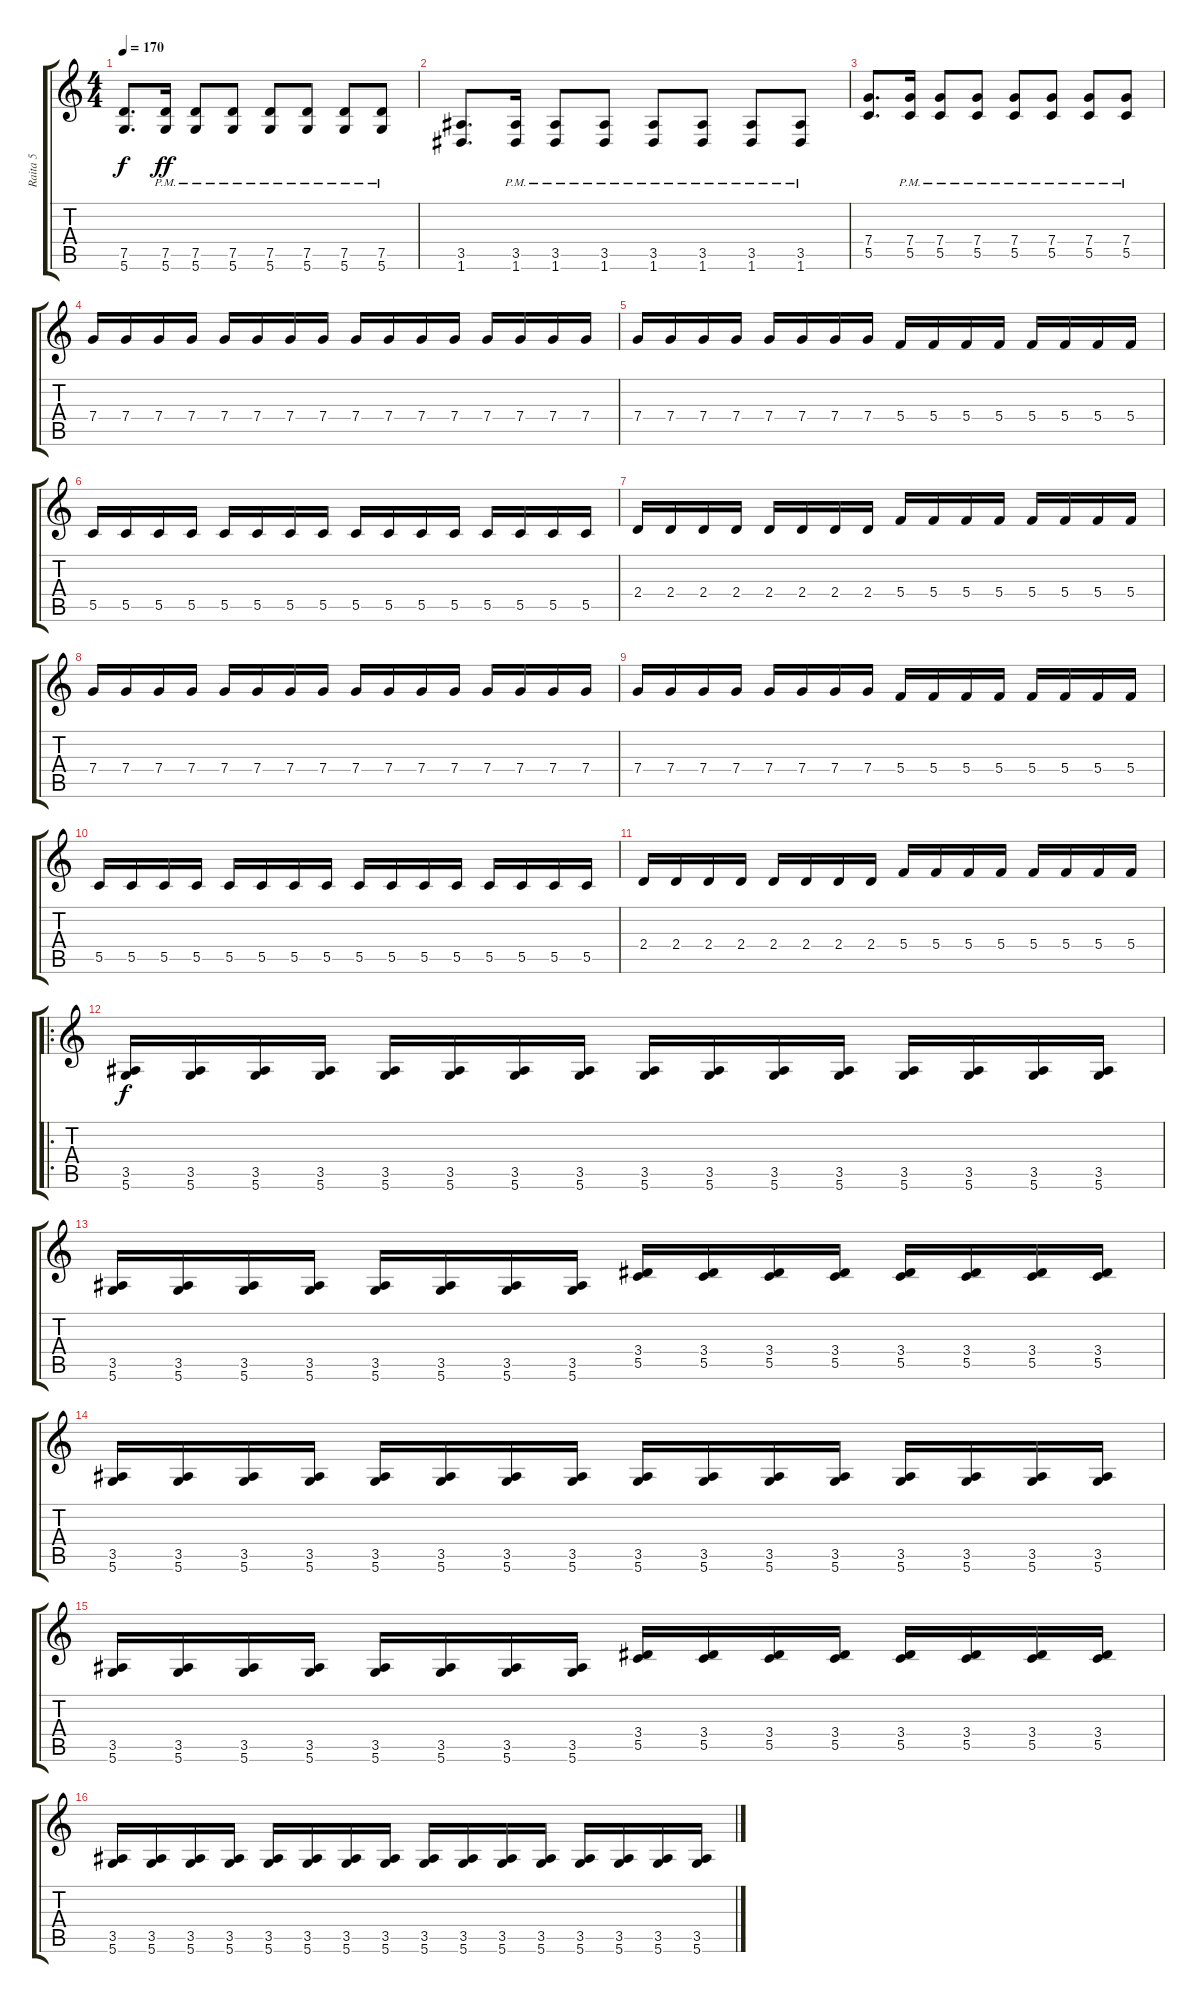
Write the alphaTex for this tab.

\track ("Raita 5" "Raita 5") {instrument distortionguitar}
\staff {score tabs}
\tuning (D4 A3 F3 C3 G2 D2) {hide}
\ts (4 4)
\tempo 170
\clef g2
\ks c
(7.5 5.6).8{d dy f} (7.5{pm} 5.6{pm}).16{dy ff} (7.5{pm} 5.6{pm}).8 (7.5{pm} 5.6{pm}).8 (7.5{pm} 5.6{pm}).8 (7.5{pm} 5.6{pm}).8 (7.5{pm} 5.6{pm}).8 (7.5{pm} 5.6{pm}).8 |
(3.5 1.6).8{d} (3.5{pm} 1.6{pm}).16 (3.5{pm} 1.6{pm}).8 (3.5{pm} 1.6{pm}).8 (3.5{pm} 1.6{pm}).8 (3.5{pm} 1.6{pm}).8 (3.5{pm} 1.6{pm}).8 (3.5{pm} 1.6{pm}).8 |
(7.4 5.5).8{d} (7.4{pm} 5.5{pm}).16 (7.4{pm} 5.5{pm}).8 (7.4{pm} 5.5{pm}).8 (7.4{pm} 5.5{pm}).8 (7.4{pm} 5.5{pm}).8 (7.4{pm} 5.5{pm}).8 (7.4{pm} 5.5{pm}).8 |
7.4.16{volume 8} 7.4.16 7.4.16 7.4.16 7.4.16 7.4.16 7.4.16 7.4.16 7.4.16 7.4.16 7.4.16 7.4.16 7.4.16 7.4.16 7.4.16 7.4.16 |
7.4.16 7.4.16 7.4.16 7.4.16 7.4.16 7.4.16 7.4.16 7.4.16 5.4.16 5.4.16 5.4.16 5.4.16 5.4.16 5.4.16 5.4.16 5.4.16 |
5.5.16 5.5.16 5.5.16 5.5.16 5.5.16 5.5.16 5.5.16 5.5.16 5.5.16 5.5.16 5.5.16 5.5.16 5.5.16 5.5.16 5.5.16 5.5.16 |
2.4.16 2.4.16 2.4.16 2.4.16 2.4.16 2.4.16 2.4.16 2.4.16 5.4.16 5.4.16 5.4.16 5.4.16 5.4.16 5.4.16 5.4.16 5.4.16 |
7.4.16 7.4.16 7.4.16 7.4.16 7.4.16 7.4.16 7.4.16 7.4.16 7.4.16 7.4.16 7.4.16 7.4.16 7.4.16 7.4.16 7.4.16 7.4.16 |
7.4.16 7.4.16 7.4.16 7.4.16 7.4.16 7.4.16 7.4.16 7.4.16 5.4.16 5.4.16 5.4.16 5.4.16 5.4.16 5.4.16 5.4.16 5.4.16 |
5.5.16 5.5.16 5.5.16 5.5.16 5.5.16 5.5.16 5.5.16 5.5.16 5.5.16 5.5.16 5.5.16 5.5.16 5.5.16 5.5.16 5.5.16 5.5.16 |
2.4.16 2.4.16 2.4.16 2.4.16 2.4.16 2.4.16 2.4.16 2.4.16 5.4.16 5.4.16 5.4.16 5.4.16 5.4.16 5.4.16 5.4.16 5.4.16 |
\ro
(3.5 5.6).16{dy f volume 12} (3.5 5.6).16 (3.5 5.6).16 (3.5 5.6).16 (3.5 5.6).16 (3.5 5.6).16 (3.5 5.6).16 (3.5 5.6).16 (3.5 5.6).16 (3.5 5.6).16 (3.5 5.6).16 (3.5 5.6).16 (3.5 5.6).16 (3.5 5.6).16 (3.5 5.6).16 (3.5 5.6).16 |
(3.5 5.6).16 (3.5 5.6).16 (3.5 5.6).16 (3.5 5.6).16 (3.5 5.6).16 (3.5 5.6).16 (3.5 5.6).16 (3.5 5.6).16 (3.4 5.5).16 (3.4 5.5).16 (3.4 5.5).16 (3.4 5.5).16 (3.4 5.5).16 (3.4 5.5).16 (3.4 5.5).16 (3.4 5.5).16 |
(3.5 5.6).16 (3.5 5.6).16 (3.5 5.6).16 (3.5 5.6).16 (3.5 5.6).16 (3.5 5.6).16 (3.5 5.6).16 (3.5 5.6).16 (3.5 5.6).16 (3.5 5.6).16 (3.5 5.6).16 (3.5 5.6).16 (3.5 5.6).16 (3.5 5.6).16 (3.5 5.6).16 (3.5 5.6).16 |
(3.5 5.6).16 (3.5 5.6).16 (3.5 5.6).16 (3.5 5.6).16 (3.5 5.6).16 (3.5 5.6).16 (3.5 5.6).16 (3.5 5.6).16 (3.4 5.5).16 (3.4 5.5).16 (3.4 5.5).16 (3.4 5.5).16 (3.4 5.5).16 (3.4 5.5).16 (3.4 5.5).16 (3.4 5.5).16 |
(3.5 5.6).16 (3.5 5.6).16 (3.5 5.6).16 (3.5 5.6).16 (3.5 5.6).16 (3.5 5.6).16 (3.5 5.6).16 (3.5 5.6).16 (3.5 5.6).16 (3.5 5.6).16 (3.5 5.6).16 (3.5 5.6).16 (3.5 5.6).16 (3.5 5.6).16 (3.5 5.6).16 (3.5 5.6).16
